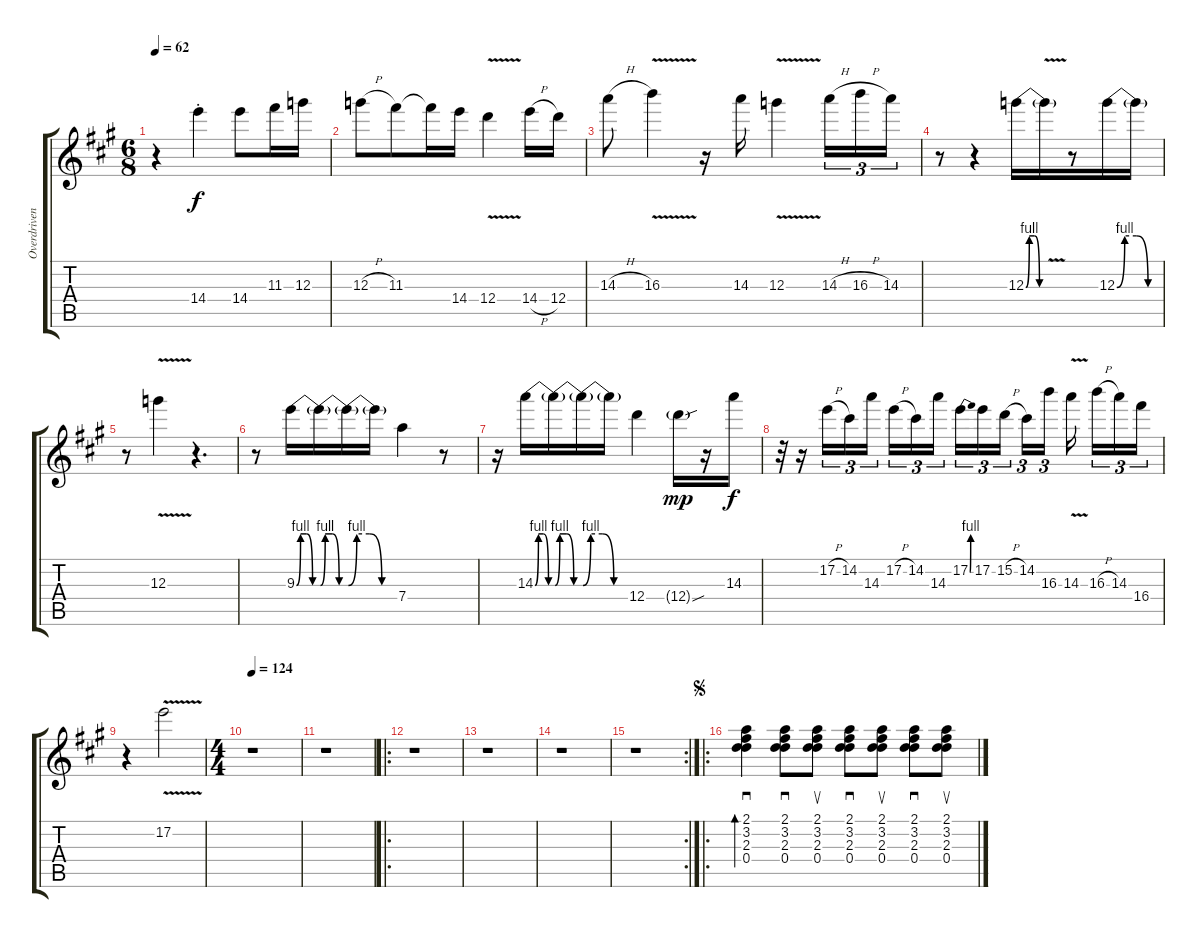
\track ("Overdriven Guitar w/sustain Fender Strat" "Overdriven") {instrument overdrivenguitar}
\staff {score tabs}
\tuning (E4 B3 G4 D4 A3 E3) {hide}
\ts (6 8)
\tempo 62
\clef g2
\ks a
r.4{dy f} 14.4{st}.4 14.4.8 11.3.16 12.3.16 |
12.3{h}.8 11.3.8 11.3{t}.16 14.4.16 12.4{v}.4 14.4{h}.16 12.4.16 |
14.3{h}.8 16.3{v}.4 r.16 14.3.16 12.3{v}.4 14.3{h}.16{tu (3 2)} 16.3{h}.16{tu (3 2)} 14.3.16{tu (3 2)} |
r.8 r.4 12.3{be (custom 0 0 10 4 25 4 40 0 60 0)}.16 12.3{v t}.16 r.8 12.3{be (custom 0 0 10 4 25 4 40 0 60 0)}.16 12.3{t}.16 |
r.8 12.3{v}.4 r.4{d} |
r.8 9.3{be (custom 0 0 10 4 25 4 40 0 60 0)}.16 9.3{be (custom 0 0 10 4 25 4 40 0 60 0) t}.16 9.3{be (custom 0 0 10 4 25 4 40 0 60 0) t}.16 9.3{t}.16 7.4.4 r.8 |
r.16 14.3{be (custom 0 0 10 4 25 4 40 0 60 0)}.16 14.3{be (custom 0 0 10 4 25 4 40 0 60 0) t}.16 14.3{be (custom 0 0 10 4 25 4 40 0 60 0) t}.16 14.3{t}.16 12.4.4 12.4{sou g}.16{dy mp} r.16 14.3.16{dy f} |
r.32 r.16 17.2{h}.16{tu (3 2)} 14.2.16{tu (3 2)} 14.3.16{tu (3 2) beam splitsecondary} 17.2{h}.16{tu (3 2)} 14.2.16{tu (3 2)} 14.3.16{tu (3 2) beam splitsecondary} 17.2{be (bend 0 0 60 4)}.16{tu (3 2)} 17.2.16{tu (3 2)} 15.2{h}.16{tu (3 2) beam splitsecondary} 14.2.16{tu (3 2)} 16.3.16{tu (3 2) beam splitsecondary} 14.3{v}.16{beam splitsecondary} 16.3{h}.16{tu (3 2)} 14.3.16{tu (3 2)} 16.4.16{tu (3 2)} |
r.4 17.2{v}.2 |
\ts (4 4)
\tempo 124
r.1 |
r.1 |
\ro
r.1 |
r.1 |
r.1 |
\rc 2
r.1 |
\ro
\jump segno
(2.1 3.2 2.3 0.4).4{sd bd 30} (2.1 3.2 2.3 0.4).8{sd} (2.1 3.2 2.3 0.4).8{su} (2.1 3.2 2.3 0.4).8{sd} (2.1 3.2 2.3 0.4).8{su} (2.1 3.2 2.3 0.4).8{sd} (2.1 3.2 2.3 0.4).8{su}
